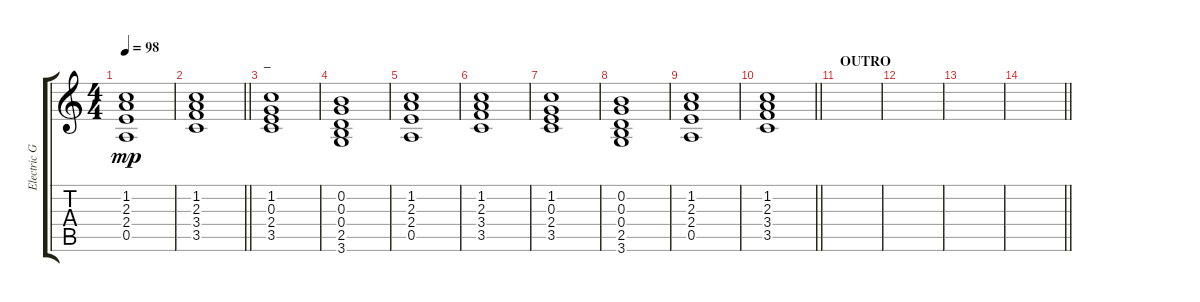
\track ("Electric Guitar #2" "Electric G") {instrument electricguitarjazz}
\staff {score tabs}
\tuning (E4 B3 G3 D3 A2 E2) {hide}
\ts (4 4)
\tempo 98
\clef g2
\ks c
(1.2 2.3 2.4 0.5).1{dy mp} |
\barLineRight lightlight
(1.2 2.3 3.4 3.5).1 |
\section ("" "_")
(1.2 0.3 2.4 3.5).1 |
(0.2 0.3 0.4 2.5 3.6).1 |
(1.2 2.3 2.4 0.5).1 |
(1.2 2.3 3.4 3.5).1 |
(1.2 0.3 2.4 3.5).1 |
(0.2 0.3 0.4 2.5 3.6).1 |
(1.2 2.3 2.4 0.5).1 |
\barLineRight lightlight
(1.2 2.3 3.4 3.5).1 |
\section ("" "OUTRO")
|
|
|
\barLineRight lightlight
